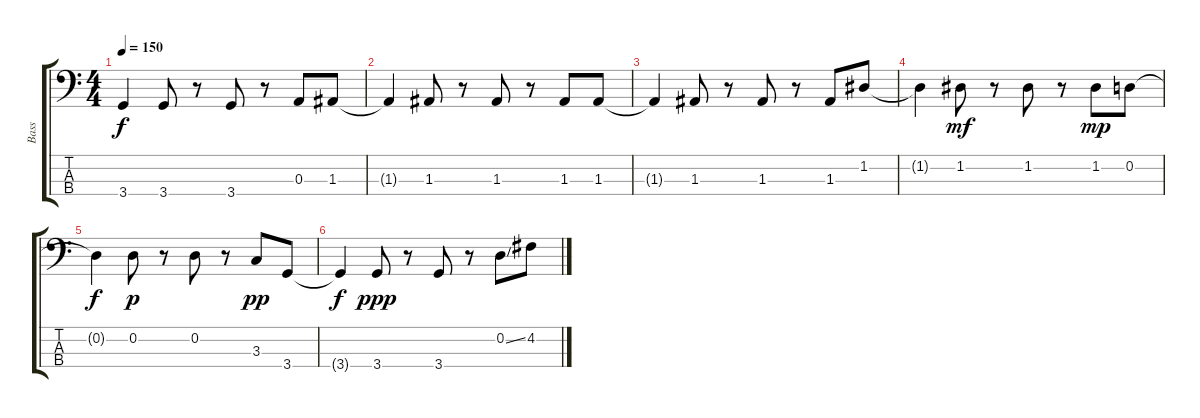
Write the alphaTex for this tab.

\track ("Bass" "Bass") {instrument electricbassfinger}
\staff {score tabs}
\tuning (G2 D2 A1 E1) {hide}
\ts (4 4)
\tempo 150
\clef f4
\ks c
3.4{t}.4{dy f} 3.4.8 r.8 3.4.8 r.8 0.3.8 1.3.8 |
1.3{t}.4 1.3.8 r.8 1.3.8 r.8 1.3.8 1.3.8 |
1.3{t}.4 1.3.8 r.8 1.3.8 r.8 1.3.8 1.2.8 |
1.2{t}.4 1.2.8{dy mf} r.8 1.2.8 r.8 1.2.8{dy mp} 0.2.8 |
0.2{t}.4{dy f} 0.2.8{dy p} r.8 0.2.8 r.8 3.3.8{dy pp} 3.4.8 |
3.4{t}.4{dy f} 3.4.8{dy ppp} r.8 3.4.8 r.8 0.2{ss}.8 4.2.8
